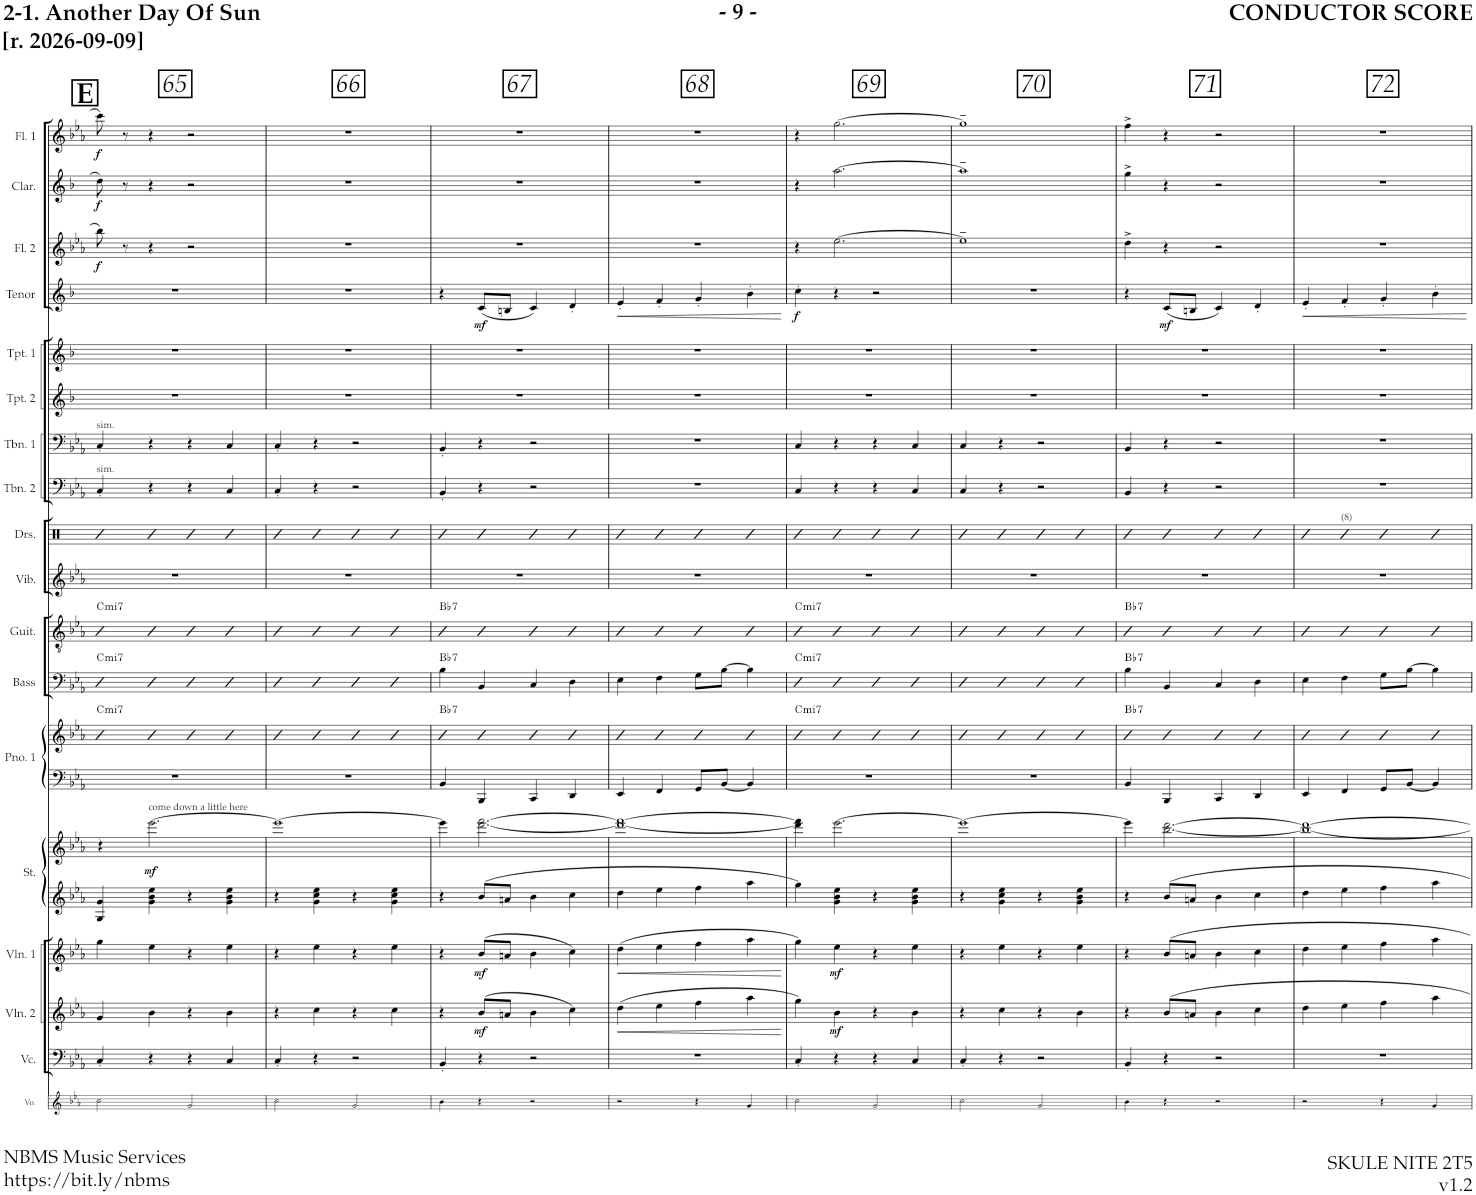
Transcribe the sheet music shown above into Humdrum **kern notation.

**kern	**kern	**kern	**dynam	**kern	**dynam	**kern	**kern	**dynam	**kern	**kern	**harte	**kern	**harte	**kern	**harte	**kern	**kern	**kern	**kern	**kern	**kern	**kern	**dynam	**kern	**dynam	**kern	**dynam	**kern	**dynam
*part18	*part17	*part16	*part16	*part15	*part15	*part14	*part14	*part14	*part13	*part13	*part13	*part12	*part12	*part11	*part11	*part10	*part9	*part8	*part7	*part6	*part5	*part4	*part4	*part3	*part3	*part2	*part2	*part1	*part1
*staff20	*staff19	*staff18	*staff18	*staff17	*staff17	*staff16	*staff15	*staff15/16	*staff14	*staff13	*	*staff12	*	*staff11	*	*staff10	*staff9	*staff8	*staff7	*staff6	*staff5	*staff4	*staff4	*staff3	*staff3	*staff2	*staff2	*staff1	*staff1
*I"Voice	*I"Violoncello	*I"Violin 2	*	*I"Violin 1	*	*I"Piano 2	*	*	*I"Piano 1	*	*	*I"Bass	*	*I"Guitar	*	*I"Percussion	*I"Drumset	*I"Trombone 2	*I"Trombone 1	*I"Trumpet 2	*I"Trumpet 1	*I"REED 4 (Tenor Sax)	*	*I"REED 3 (Alto Sax, Flute)	*	*I"REED 2 (Clarinet)	*	*I"Flute (Doubles Bari Sax)	*
*I'Vo.	*I'Vc.	*I'Vln. 2	*	*I'Vln. 1	*	*I'Pno. 2	*	*	*I'Pno. 1	*	*	*I'Bass	*	*I'Guit.	*	*I'Perc.	*I'Drs.	*I'Tbn. 2	*I'Tbn. 1	*I'Tpt. 2	*I'Tpt. 1	*I'Tenor	*	*I'Alto	*	*I'Clar.	*	*I'Fl. 1	*
!!LO:PB:g=z
*clefG2	*clefF4	*clefG2	*	*clefG2	*	*clefG2	*clefG2	*	*clefF4	*clefG2	*	*clefF4	*	*clefGv2	*	*clefG2	*clefX	*clefF4	*clefF4	*clefG2	*clefG2	*clefG2	*	*clefG2	*	*clefG2	*	*clefG2	*
*	*	*	*	*	*	*Trd-7c-12	*Trd-7c-12	*	*	*	*	*Trd7c12	*	*	*	*	*	*	*	*Trd1c2	*Trd1c2	*Trd8c14	*	*Trd5c9	*	*Trd1c2	*	*Trd12c21	*
*k[b-e-a-]	*k[b-e-a-]	*k[b-e-a-]	*	*k[b-e-a-]	*	*k[b-e-a-]	*k[b-e-a-]	*	*k[b-e-a-]	*k[b-e-a-]	*	*k[b-e-a-]	*	*k[b-e-a-]	*	*k[b-e-a-]	*k[]	*k[b-e-a-]	*k[b-e-a-]	*k[b-]	*k[b-]	*k[b-]	*	*k[b-e-a-]	*	*k[b-]	*	*k[b-e-a-]	*
*M2/2	*M2/2	*M2/2	*	*M2/2	*	*M2/2	*M2/2	*	*M2/2	*M2/2	*	*M2/2	*	*M2/2	*	*M2/2	*M2/2	*M2/2	*M2/2	*M2/2	*M2/2	*M2/2	*	*M2/2	*	*M2/2	*	*M2/2	*
*met(c|)	*met(c|)	*met(c|)	*	*met(c|)	*	*met(c|)	*met(c|)	*	*met(c|)	*met(c|)	*	*met(c|)	*	*met(c|)	*	*met(c|)	*met(c|)	*met(c|)	*met(c|)	*met(c|)	*met(c|)	*met(c|)	*	*met(c|)	*	*met(c|)	*	*met(c|)	*
!!LO:REH:place=s1:a:B:cj:fs=14:t=E
=65	=65	=65	=65	=65	=65	=65	=65	=65	=65	=65	=65	=65	=65	=65	=65	=65	=65	=65	=65	=65	=65	=65	=65	=65	=65	=65	=65	=65	=65
!	!	!	!	!	!	!	!	!	!	!	!	!	!	!	!	!	!	!	!LO:TX:a:t=sim.	!	!	!	!	!	!	!	!	!	!
!	!	!	!	!	!	!	!	!	!	!	!	!	!	!	!	!	!	!LO:TX:a:t=sim.	!	!	!	!	!	!	!	!	!	!	!
!	!	!	!	!	!	!	!	!	!	!	!LO:H:kt=mi7	!	!LO:H:kt=mi7	!	!LO:H:kt=mi7	!	!	!	!	!	!	!	!	!	!LO:DY:b	!	!LO:DY:b	!	!LO:DY:b
2cc\	4C'/	4g/	.	4gg\	.	4G/ 4g/	4rcc	.	1r	4EE-	C:min7	4E-	C:min7	4EE-	C:min7	1r	4R	4C'/	4C'/	1r	1r	1r	.	8bb-\	f	8dd\	f	8ccc\	f
.	.	.	.	.	.	.	.	.	.	.	.	.	.	.	.	.	.	.	.	.	.	.	.	8r	.	8r	.	8r	.
!	!	!	!	!	!	!	!LO:TX:a:t=come down a little here	!	!	!	!	!	!	!	!	!	!	!	!	!	!	!	!	!	!	!	!	!	!
!	!	!	!	!	!	!	!	!LO:DY:b	!	!	!	!	!	!	!	!	!	!	!	!	!	!	!	!	!	!	!	!	!
.	4r	4b-\	.	4ee-\	.	4g\ 4b-\ 4ee-\	[2.eee-\	mf	.	4FF	.	4F	.	4FF	.	.	4R	4r	4r	.	.	.	.	4r	.	4r	.	4r	.
2g/	4r	4r	.	4r	.	4r	.	.	.	4GG	.	4G	.	4GG	.	.	4R	4r	4r	.	.	.	.	2r	.	2r	.	2r	.
.	4C/	4b-\	.	4ee-\	.	4g\ 4b-\ 4ee-\	.	.	.	4EE-	.	4E-	.	4EE-	.	.	4R	4C/	4C/	.	.	.	.	.	.	.	.	.	.
=66	=66	=66	=66	=66	=66	=66	=66	=66	=66	=66	=66	=66	=66	=66	=66	=66	=66	=66	=66	=66	=66	=66	=66	=66	=66	=66	=66	=66	=66
2cc\	4C'/	4r	.	4r	.	4r	1eee-_	.	1r	4EE-	.	4E-	.	4EE-	.	1r	4R	4C'/	4C'/	1r	1r	1r	.	1r	.	1r	.	1r	.
.	4r	4cc\	.	4ee-\	.	4g\ 4cc\ 4ee-\	.	.	.	4FF	.	4F	.	4FF	.	.	4R	4r	4r	.	.	.	.	.	.	.	.	.	.
2g/	2r	4r	.	4r	.	4r	.	.	.	4GG	.	4G	.	4GG	.	.	4R	2r	2r	.	.	.	.	.	.	.	.	.	.
.	.	4cc\	.	4ee-\	.	4g\ 4cc\ 4ee-\	.	.	.	4EE-	.	4E-	.	4EE-	.	.	4R	.	.	.	.	.	.	.	.	.	.	.	.
=67	=67	=67	=67	=67	=67	=67	=67	=67	=67	=67	=67	=67	=67	=67	=67	=67	=67	=67	=67	=67	=67	=67	=67	=67	=67	=67	=67	=67	=67
!	!	!	!	!	!	!	!	!	!	!	!LO:H:kt=7	!	!LO:H:kt=7	!	!LO:H:kt=7	!	!	!	!	!	!	!	!	!	!	!	!	!	!
4b-\	4BB-'/	4r	.	4r	.	4r	4eee-\]	.	4BB-/	4EE-	Bb:7	4B-\	Bb:7	4EE-	Bb:7	1r	4R	4BB-'/	4BB-'/	1r	1r	4r	.	1r	.	1r	.	1r	.
!	!	!	!LO:DY:b	!	!LO:DY:b	!	!	!	!	!	!	!	!	!	!	!	!	!	!	!	!	!	!LO:DY:b	!	!	!	!	!	!
4r	4r	(8b-/L	mf	(8b-/L	mf	8b-/L	[2.ddd\ [2.fff\	.	4BBB-/	4FF	.	4BB-/	.	4FF	.	.	4R	4r	4r	.	.	(8c/L	mf	.	.	.	.	.	.
.	.	8an/J	.	8an/J	.	8an/J	.	.	.	.	.	.	.	.	.	.	.	.	.	.	.	8Bn/J	.	.	.	.	.	.	.
2r	2r	4b-\	.	4b-\	.	4b-\	.	.	4CC/	4GG	.	4C/	.	4GG	.	.	4R	2r	2r	.	.	4c/)	.	.	.	.	.	.	.
.	.	4cc\)	.	4cc\)	.	4cc\	.	.	4DD/	4EE-	.	4D\	.	4EE-	.	.	4R	.	.	.	.	4d'/	.	.	.	.	.	.	.
=68	=68	=68	=68	=68	=68	=68	=68	=68	=68	=68	=68	=68	=68	=68	=68	=68	=68	=68	=68	=68	=68	=68	=68	=68	=68	=68	=68	=68	=68
!	!	!	!LO:HP:b	!	!LO:HP:b	!	!	!	!	!	!	!	!	!	!	!	!	!	!	!	!	!	!LO:HP:b	!	!	!	!	!	!
2r	1r	(4dd\	<	(4dd\	<	4dd\	1ddd_ 1fff_	.	4EE-/	4EE-	.	4E-\	.	4EE-	.	1r	4R	1r	1r	1r	1r	4e'/	<	1r	.	1r	.	1r	.
.	.	4ee-\	.	4ee-\	.	4ee-\	.	.	4FF/	4FF	.	4F\	.	4FF	.	.	4R	.	.	.	.	4f'/	.	.	.	.	.	.	.
4r	.	4ff\	.	4ff\	.	4ff\	.	.	8GG/L	4GG	.	8G\L	.	4GG	.	.	4R	.	.	.	.	4g'/	.	.	.	.	.	.	.
.	.	.	.	.	.	.	.	.	[8BB-/J	.	.	[8B-\J	.	.	.	.	.	.	.	.	.	.	.	.	.	.	.	.	.
4g/	.	4aa-\	.	4aa-\	.	4aa-\	.	.	4BB-/]	4EE-	.	4B-\]	.	4EE-	.	.	4R	.	.	.	.	4b-'\	.	.	.	.	.	.	.
.	.	.	[	.	[	.	.	.	.	.	.	.	.	.	.	.	.	.	.	.	.	.	[	.	.	.	.	.	.
=69	=69	=69	=69	=69	=69	=69	=69	=69	=69	=69	=69	=69	=69	=69	=69	=69	=69	=69	=69	=69	=69	=69	=69	=69	=69	=69	=69	=69	=69
!	!	!	!	!	!	!	!	!	!	!	!LO:H:kt=mi7	!	!LO:H:kt=mi7	!	!LO:H:kt=mi7	!	!	!	!	!	!	!	!LO:DY:b	!	!	!	!	!	!
2cc\	4C'/	4gg\)	.	4gg\)	.	4gg\	4ddd\] 4fff\]	.	1r	4EE-	C:min7	4E-	C:min7	4EE-	C:min7	1r	4R	4C/	4C/	1r	1r	4cc'\	f	4r	.	4r	.	4r	.
!	!	!	!LO:DY:b	!	!LO:DY:b	!	!	!	!	!	!	!	!	!	!	!	!	!	!	!	!	!	!	!	!	!	!	!	!
.	4r	4b-\	mf	4ee-\	mf	4g\ 4b-\ 4ee-\	[2.eee-\	.	.	4FF	.	4F	.	4FF	.	.	4R	4r	4r	.	.	4r	.	[2.ee-\	.	[2.aa\	.	[2.gg\	.
2g/	4r	4r	.	4r	.	4r	.	.	.	4GG	.	4G	.	4GG	.	.	4R	4r	4r	.	.	2r	.	.	.	.	.	.	.
.	4C/	4b-\	.	4ee-\	.	4g\ 4b-\ 4ee-\	.	.	.	4EE-	.	4E-	.	4EE-	.	.	4R	4C/	4C/	.	.	.	.	.	.	.	.	.	.
=70	=70	=70	=70	=70	=70	=70	=70	=70	=70	=70	=70	=70	=70	=70	=70	=70	=70	=70	=70	=70	=70	=70	=70	=70	=70	=70	=70	=70	=70
2cc\	4C'/	4r	.	4r	.	4r	1eee-_	.	1r	4EE-	.	4E-	.	4EE-	.	1r	4R	4C/	4C/	1r	1r	1r	.	1ee-~]	.	1aa~]	.	1gg~]	.
.	4r	4cc\	.	4ee-\	.	4g\ 4cc\ 4ee-\	.	.	.	4FF	.	4F	.	4FF	.	.	4R	4r	4r	.	.	.	.	.	.	.	.	.	.
2g/	2r	4r	.	4r	.	4r	.	.	.	4GG	.	4G	.	4GG	.	.	4R	2r	2r	.	.	.	.	.	.	.	.	.	.
.	.	4b-\	.	4ee-\	.	4g\ 4b-\ 4ee-\	.	.	.	4EE-	.	4E-	.	4EE-	.	.	4R	.	.	.	.	.	.	.	.	.	.	.	.
=71	=71	=71	=71	=71	=71	=71	=71	=71	=71	=71	=71	=71	=71	=71	=71	=71	=71	=71	=71	=71	=71	=71	=71	=71	=71	=71	=71	=71	=71
!	!	!	!	!	!	!	!	!	!	!	!LO:H:kt=7	!	!LO:H:kt=7	!	!LO:H:kt=7	!	!	!	!	!	!	!	!	!	!	!	!	!	!
4b-\	4BB-'/	4r	.	4r	.	4r	4eee-\]	.	4BB-/	4EE-	Bb:7	4B-\	Bb:7	4EE-	Bb:7	1r	4R	4BB-/	4BB-/	1r	1r	4r	.	4dd^\	.	4gg^\	.	4ff^\	.
!	!	!	!	!	!	!	!	!	!	!	!	!	!	!	!	!	!	!	!	!	!	!	!LO:DY:b	!	!	!	!	!	!
4r	4r	8b-/L	.	8b-/L	.	8b-/L	[2.bb-\ [2.ddd\	.	4BBB-/	4FF	.	4BB-/	.	4FF	.	.	4R	4r	4r	.	.	(8c/L	mf	4r	.	4r	.	4r	.
.	.	8an/J	.	8an/J	.	8an/J	.	.	.	.	.	.	.	.	.	.	.	.	.	.	.	8Bn/J	.	.	.	.	.	.	.
2r	2r	4b-\	.	4b-\	.	4b-\	.	.	4CC/	4GG	.	4C/	.	4GG	.	.	4R	2r	2r	.	.	4c/)	.	2r	.	2r	.	2r	.
.	.	4cc\	.	4cc\	.	4cc\	.	.	4DD/	4EE-	.	4D\	.	4EE-	.	.	4R	.	.	.	.	4d'/	.	.	.	.	.	.	.
=72	=72	=72	=72	=72	=72	=72	=72	=72	=72	=72	=72	=72	=72	=72	=72	=72	=72	=72	=72	=72	=72	=72	=72	=72	=72	=72	=72	=72	=72
!	!	!	!	!	!	!	!	!	!	!	!	!	!	!	!	!	!	!	!	!	!	!	!LO:HP:b	!	!	!	!	!	!
2r	1r	4dd\	.	4dd\	.	4dd\	1bb-_ 1ddd_	.	4EE-/	4EE-	.	4E-\	.	4EE-	.	1r	4R	1r	1r	1r	1r	4e'/	<	1r	.	1r	.	1r	.
!	!	!	!	!	!	!	!	!	!	!	!	!	!	!	!	!	!LO:TX:a:t=(8)	!	!	!	!	!	!	!	!	!	!	!	!
.	.	4ee-\	.	4ee-\	.	4ee-\	.	.	4FF/	4FF	.	4F\	.	4FF	.	.	4R	.	.	.	.	4f'/	.	.	.	.	.	.	.
4r	.	4ff\	.	4ff\	.	4ff\	.	.	8GG/L	4GG	.	8G\L	.	4GG	.	.	4R	.	.	.	.	4g'/	.	.	.	.	.	.	.
.	.	.	.	.	.	.	.	.	[8BB-/J	.	.	[8B-\J	.	.	.	.	.	.	.	.	.	.	.	.	.	.	.	.	.
4g/	.	4aa-\	.	4aa-\	.	4aa-\	.	.	4BB-/]	4EE-	.	4B-\]	.	4EE-	.	.	4R	.	.	.	.	4b-'\	.	.	.	.	.	.	.
.	.	.	.	.	.	.	.	.	.	.	.	.	.	.	.	.	.	.	.	.	.	.	[	.	.	.	.	.	.
=	=	=	=	=	=	=	=	=	=	=	=	=	=	=	=	=	=	=	=	=	=	=	=	=	=	=	=	=	=
*-	*-	*-	*-	*-	*-	*-	*-	*-	*-	*-	*-	*-	*-	*-	*-	*-	*-	*-	*-	*-	*-	*-	*-	*-	*-	*-	*-	*-	*-
